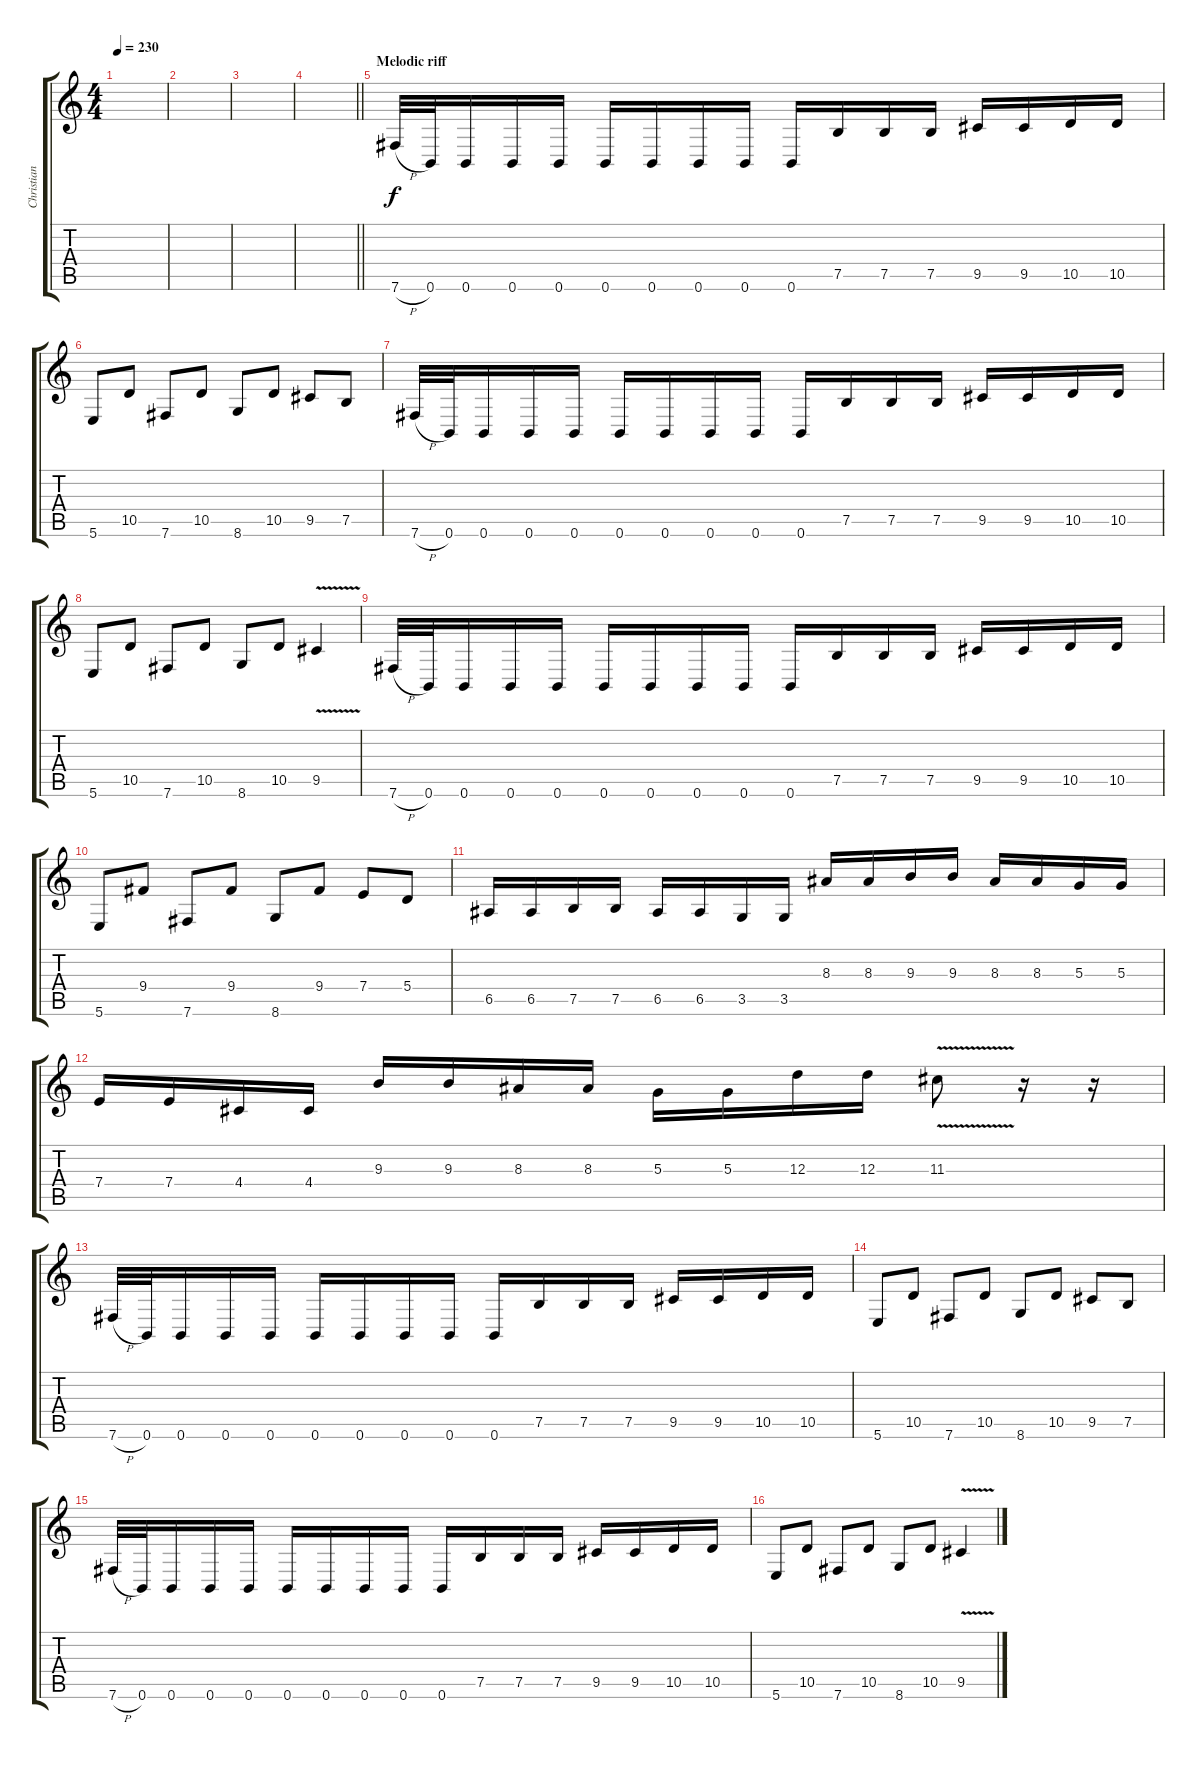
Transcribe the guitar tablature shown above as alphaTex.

\track ("Christian Donaldson" "Christian ") {instrument overdrivenguitar}
\staff {score tabs}
\tuning (B3 Gb3 D3 A2 E2 B1) {hide}
\ts (4 4)
\tempo 230
\clef g2
\ks c
|
|
|
\barLineRight lightlight
|
\section ("" "Melodic riff")
7.6{h}.32 0.6.32 0.6.16 0.6.16 0.6.16 0.6.16 0.6.16 0.6.16 0.6.16 0.6.16 7.5.16 7.5.16 7.5.16 9.5.16 9.5.16 10.5.16 10.5.16 |
5.6.8 10.5.8 7.6.8 10.5.8 8.6.8 10.5.8 9.5.8 7.5.8 |
7.6{h}.32 0.6.32 0.6.16 0.6.16 0.6.16 0.6.16 0.6.16 0.6.16 0.6.16 0.6.16 7.5.16 7.5.16 7.5.16 9.5.16 9.5.16 10.5.16 10.5.16 |
5.6.8 10.5.8 7.6.8 10.5.8 8.6.8 10.5.8 9.5{v}.4 |
7.6{h}.32 0.6.32 0.6.16 0.6.16 0.6.16 0.6.16 0.6.16 0.6.16 0.6.16 0.6.16 7.5.16 7.5.16 7.5.16 9.5.16 9.5.16 10.5.16 10.5.16 |
5.6.8 9.4.8 7.6.8 9.4.8 8.6.8 9.4.8 7.4.8 5.4.8 |
6.5.16 6.5.16 7.5.16 7.5.16 6.5.16 6.5.16 3.5.16 3.5.16 8.3.16 8.3.16 9.3.16 9.3.16 8.3.16 8.3.16 5.3.16 5.3.16 |
7.4.16 7.4.16 4.4.16 4.4.16 9.3.16 9.3.16 8.3.16 8.3.16 5.3.16 5.3.16 12.3.16 12.3.16 11.3{v}.8 r.16 r.16 |
7.6{h}.32 0.6.32 0.6.16 0.6.16 0.6.16 0.6.16 0.6.16 0.6.16 0.6.16 0.6.16 7.5.16 7.5.16 7.5.16 9.5.16 9.5.16 10.5.16 10.5.16 |
5.6.8 10.5.8 7.6.8 10.5.8 8.6.8 10.5.8 9.5.8 7.5.8 |
7.6{h}.32 0.6.32 0.6.16 0.6.16 0.6.16 0.6.16 0.6.16 0.6.16 0.6.16 0.6.16 7.5.16 7.5.16 7.5.16 9.5.16 9.5.16 10.5.16 10.5.16 |
5.6.8 10.5.8 7.6.8 10.5.8 8.6.8 10.5.8 9.5{v}.4
